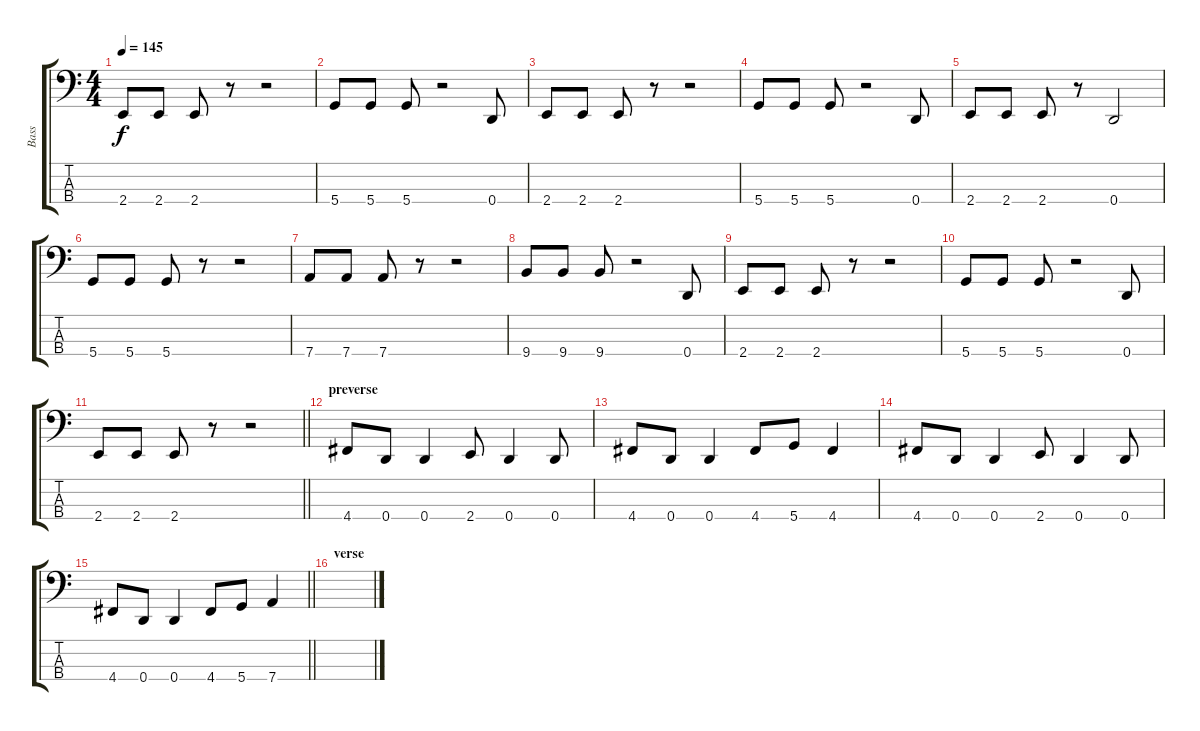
\track ("Bass" "Bass") {instrument electricbassfinger}
\staff {score tabs}
\tuning (G2 D2 A1 D1) {hide}
\ts (4 4)
\tempo 145
\clef f4
\ks c
2.4.8{dy f} 2.4.8 2.4.8 r.8 r.2 |
5.4.8 5.4.8 5.4.8 r.2 0.4.8 |
2.4.8 2.4.8 2.4.8 r.8 r.2 |
5.4.8 5.4.8 5.4.8 r.2 0.4.8 |
2.4.8 2.4.8 2.4.8 r.8 0.4.2 |
5.4.8 5.4.8 5.4.8 r.8 r.2 |
7.4.8 7.4.8 7.4.8 r.8 r.2 |
9.4.8 9.4.8 9.4.8 r.2 0.4.8 |
2.4.8 2.4.8 2.4.8 r.8 r.2 |
5.4.8 5.4.8 5.4.8 r.2 0.4.8 |
\barLineRight lightlight
2.4.8 2.4.8 2.4.8 r.8 r.2 |
\section ("" "preverse")
4.4.8 0.4.8 0.4.4 2.4.8 0.4.4 0.4.8 |
4.4.8 0.4.8 0.4.4 4.4.8 5.4.8 4.4.4 |
4.4.8 0.4.8 0.4.4 2.4.8 0.4.4 0.4.8 |
\barLineRight lightlight
4.4.8 0.4.8 0.4.4 4.4.8 5.4.8 7.4.4 |
\section ("" "verse")
